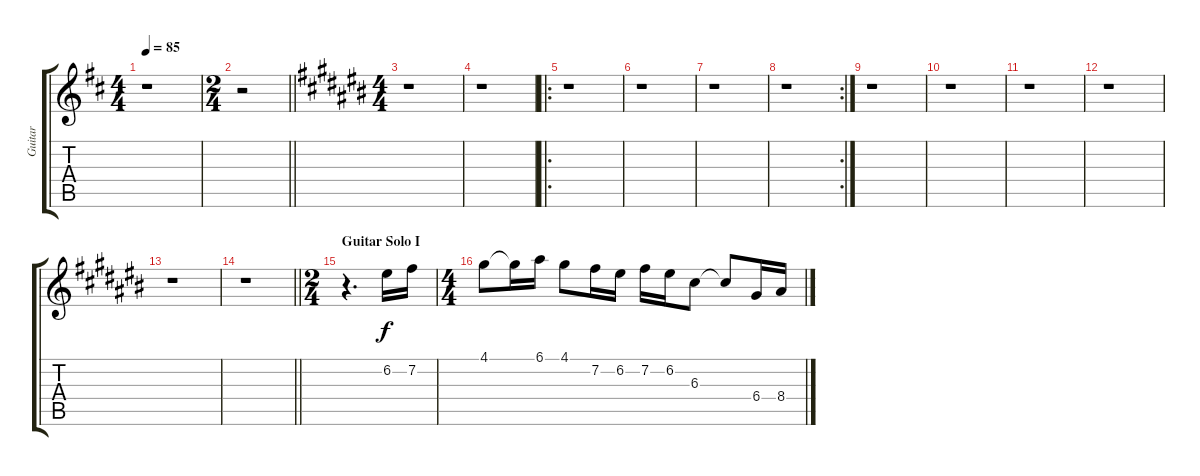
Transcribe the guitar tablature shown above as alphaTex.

\track ("Guitar" "Guitar") {instrument distortionguitar}
\staff {score tabs}
\tuning (E4 B3 G3 D3 A2 E2) {hide}
\ts (4 4)
\tempo 85
\clef g2
\ks d
r.1{dy f} |
\ts (2 4)
\barLineRight lightlight
r.2 |
\ts (4 4)
\ks c#
r.1 |
\ks a#minor
r.1 |
\ro
\ks c#
r.1 |
\ks a#minor
r.1 |
r.1 |
\rc 2
r.1 |
\ks c#
r.1 |
\ks a#minor
r.1 |
r.1 |
r.1 |
\ks c#
r.1 |
\barLineRight lightlight
\ks a#minor
r.1 |
\ts (2 4)
\section ("" "Guitar Solo I")
\ks c#
r.4{d} 6.2.16 7.2.16 |
\ts (4 4)
\ks a#minor
4.1.8 4.1{t}.16 6.1.16 4.1.8 7.2.16 6.2.16 7.2.16 6.2.16 6.3.8 6.3{t}.8 6.4.16 8.4.16
